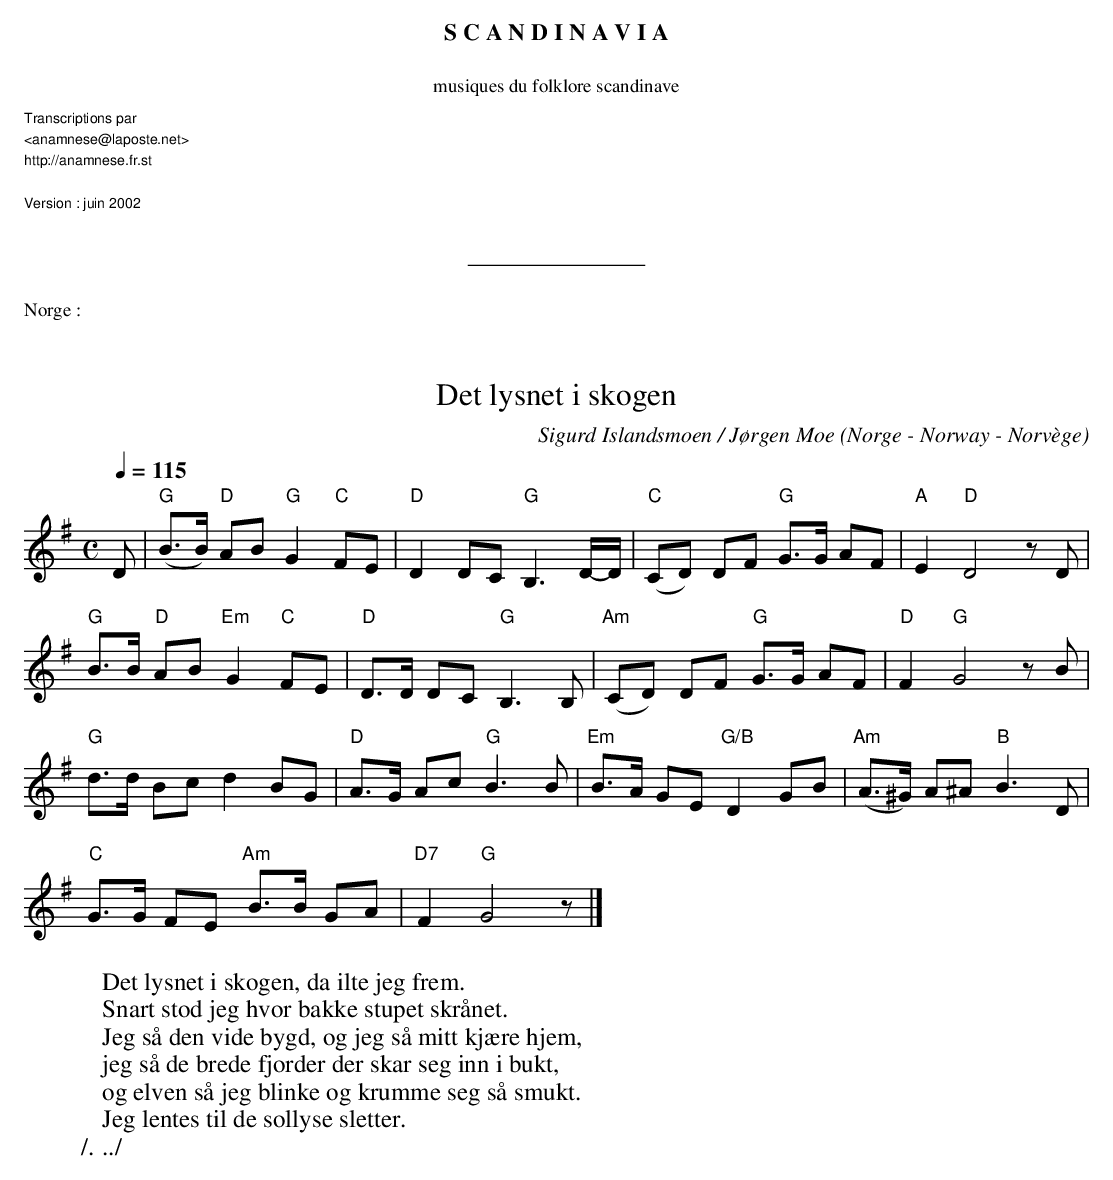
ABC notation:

X:1
T:Det lysnet i skogen
C:Sigurd Islandsmoen / Jørgen Moe
O:Norge - Norway - Norvège
M:C
L:1/8
Q:1/4=115
K:G
D | "G"(B>B) "D"AB "G"G2 "C"FE | "D"D2 DC "G"B,3 D/-D/ | "C"(CD) DF "G"G>G AF | "A"E2"D"D4 zD |
"G"B>B "D"AB "Em"G2 "C"FE | "D"D>D DC "G"B,3 B, | "Am"(CD) DF "G"G>G AF | "D"F2"G"G4 z B |
"G"d>d Bc d2 BG | "D"A>G Ac "G"B3 B | "Em"B>A GE "G/B"D2 GB | "Am"(A>^G) A^A "B"B3 D |
"C"G>G FE "Am"B>B GA | "D7"F2 "G"G4 z |]
W:Det lysnet i skogen, da ilte jeg frem.
W:Snart stod jeg hvor bakke stupet skrånet.
W:Jeg så den vide bygd, og jeg så mitt kjære hjem,
W:jeg så de brede fjorder der skar seg inn i bukt,
W:og elven så jeg blinke og krumme seg så smukt.
W:Jeg lentes til de sollyse sletter.
W: /.../
